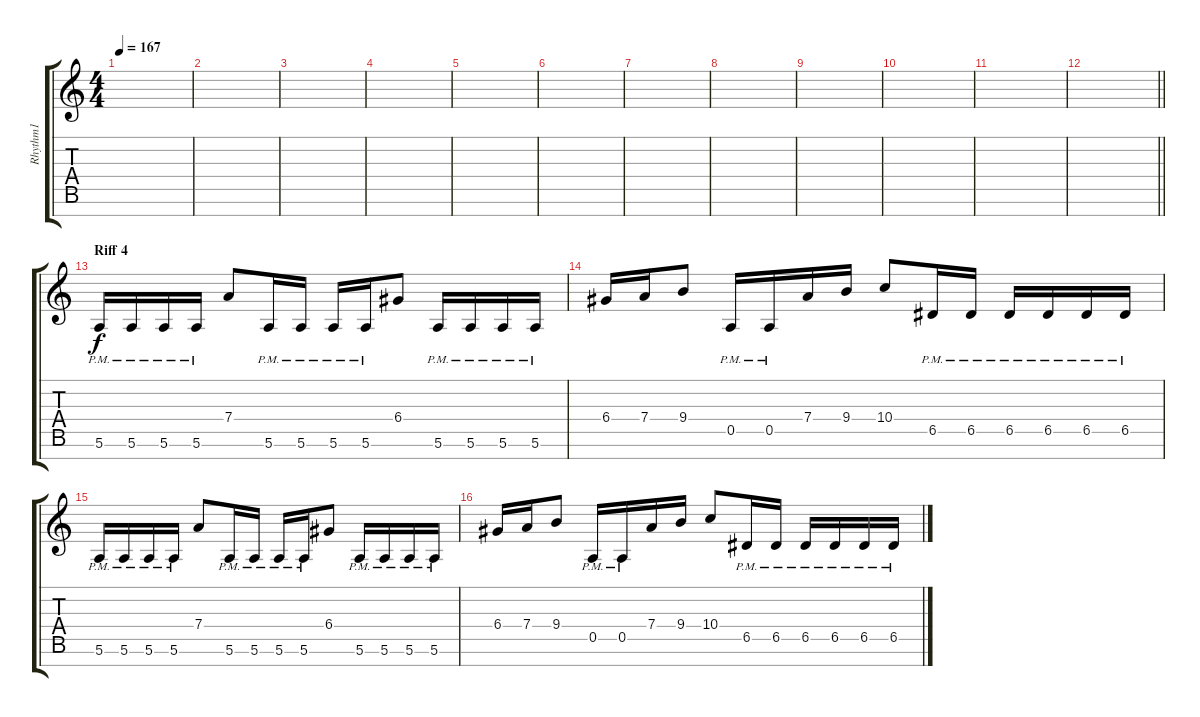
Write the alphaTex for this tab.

\track ("Rhythm1" "Rhythm1") {instrument distortionguitar}
\staff {score tabs}
\tuning (E4 B3 G3 D3 A2 E2 B1) {hide}
\ts (4 4)
\tempo 167
\clef g2
\ks c
|
|
|
|
|
|
|
|
|
|
|
\barLineRight lightlight
|
\section ("" "Riff 4")
5.6{pm}.16 5.6{pm}.16 5.6{pm}.16 5.6{pm}.16 7.4.8 5.6{pm}.16 5.6{pm}.16 5.6{pm}.16 5.6{pm}.16 6.4.8 5.6{pm}.16 5.6{pm}.16 5.6{pm}.16 5.6{pm}.16 |
6.4.16 7.4.16 9.4.8 0.5{pm}.16 0.5{pm}.16 7.4.16 9.4.16 10.4.8 6.5{pm}.16 6.5{pm}.16 6.5{pm}.16 6.5{pm}.16 6.5{pm}.16 6.5{pm}.16 |
5.6{pm}.16 5.6{pm}.16 5.6{pm}.16 5.6{pm}.16 7.4.8 5.6{pm}.16 5.6{pm}.16 5.6{pm}.16 5.6{pm}.16 6.4.8 5.6{pm}.16 5.6{pm}.16 5.6{pm}.16 5.6{pm}.16 |
6.4.16 7.4.16 9.4.8 0.5{pm}.16 0.5{pm}.16 7.4.16 9.4.16 10.4.8 6.5{pm}.16 6.5{pm}.16 6.5{pm}.16 6.5{pm}.16 6.5{pm}.16 6.5{pm}.16
